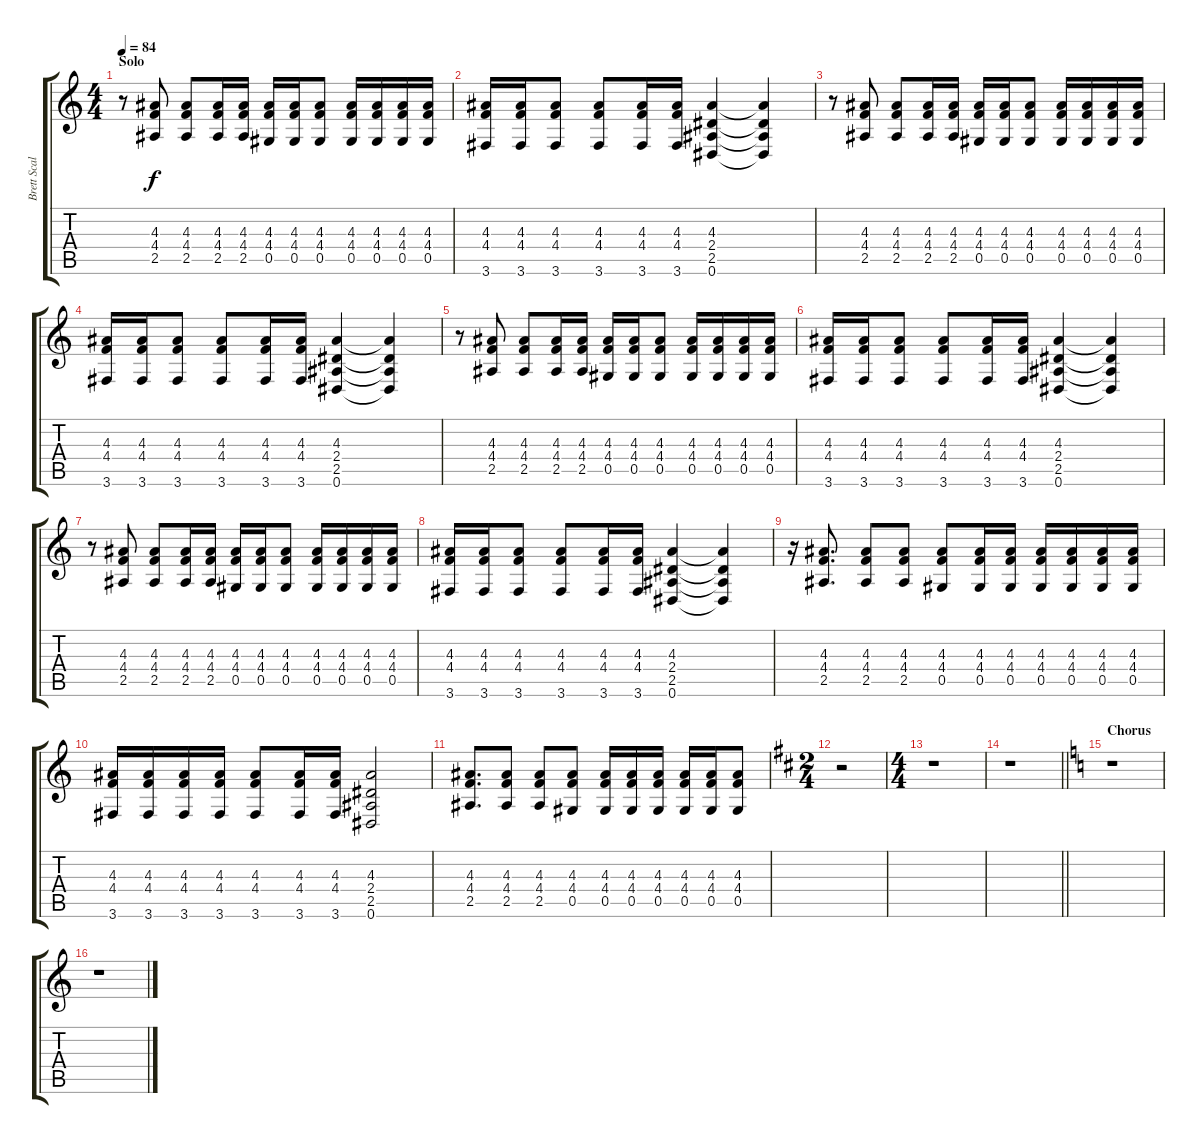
\track ("Brett Scallions (Rhythm Guitar)" "Brett Scal") {instrument distortionguitar}
\staff {score tabs}
\tuning (Eb4 Bb3 Gb3 Db3 Ab2 Eb2) {hide}
\ts (4 4)
\section ("" "Solo")
\tempo 84
\clef g2
\ks c
r.8{dy f} (4.3 4.4 2.5).8 (4.3 4.4 2.5).8 (4.3 4.4 2.5).16 (4.3 4.4 2.5).16 (4.3 4.4 0.5).16 (4.3 4.4 0.5).16 (4.3 4.4 0.5).8 (4.3 4.4 0.5).16 (4.3 4.4 0.5).16 (4.3 4.4 0.5).16 (4.3 4.4 0.5).16 |
(4.3 4.4 3.6).16 (4.3 4.4 3.6).16 (4.3 4.4 3.6).8 (4.3 4.4 3.6).8 (4.3 4.4 3.6).16 (4.3 4.4 3.6).16 (4.3 2.4 2.5 0.6).4 (4.3{t} 2.4{t} 2.5{t} 0.6{t}).4 |
r.8 (4.3 4.4 2.5).8 (4.3 4.4 2.5).8 (4.3 4.4 2.5).16 (4.3 4.4 2.5).16 (4.3 4.4 0.5).16 (4.3 4.4 0.5).16 (4.3 4.4 0.5).8 (4.3 4.4 0.5).16 (4.3 4.4 0.5).16 (4.3 4.4 0.5).16 (4.3 4.4 0.5).16 |
(4.3 4.4 3.6).16 (4.3 4.4 3.6).16 (4.3 4.4 3.6).8 (4.3 4.4 3.6).8 (4.3 4.4 3.6).16 (4.3 4.4 3.6).16 (4.3 2.4 2.5 0.6).4 (4.3{t} 2.4{t} 2.5{t} 0.6{t}).4 |
r.8 (4.3 4.4 2.5).8 (4.3 4.4 2.5).8 (4.3 4.4 2.5).16 (4.3 4.4 2.5).16 (4.3 4.4 0.5).16 (4.3 4.4 0.5).16 (4.3 4.4 0.5).8 (4.3 4.4 0.5).16 (4.3 4.4 0.5).16 (4.3 4.4 0.5).16 (4.3 4.4 0.5).16 |
(4.3 4.4 3.6).16 (4.3 4.4 3.6).16 (4.3 4.4 3.6).8 (4.3 4.4 3.6).8 (4.3 4.4 3.6).16 (4.3 4.4 3.6).16 (4.3 2.4 2.5 0.6).4 (4.3{t} 2.4{t} 2.5{t} 0.6{t}).4 |
r.8 (4.3 4.4 2.5).8 (4.3 4.4 2.5).8 (4.3 4.4 2.5).16 (4.3 4.4 2.5).16 (4.3 4.4 0.5).16 (4.3 4.4 0.5).16 (4.3 4.4 0.5).8 (4.3 4.4 0.5).16 (4.3 4.4 0.5).16 (4.3 4.4 0.5).16 (4.3 4.4 0.5).16 |
(4.3 4.4 3.6).16 (4.3 4.4 3.6).16 (4.3 4.4 3.6).8 (4.3 4.4 3.6).8 (4.3 4.4 3.6).16 (4.3 4.4 3.6).16 (4.3 2.4 2.5 0.6).4 (4.3{t} 2.4{t} 2.5{t} 0.6{t}).4 |
r.16 (4.3 4.4 2.5).8{d} (4.3 4.4 2.5).8 (4.3 4.4 2.5).8 (4.3 4.4 0.5).8 (4.3 4.4 0.5).16 (4.3 4.4 0.5).16 (4.3 4.4 0.5).16 (4.3 4.4 0.5).16 (4.3 4.4 0.5).16 (4.3 4.4 0.5).16 |
(4.3 4.4 3.6).16 (4.3 4.4 3.6).16 (4.3 4.4 3.6).16 (4.3 4.4 3.6).16 (4.3 4.4 3.6).8 (4.3 4.4 3.6).16 (4.3 4.4 3.6).16 (4.3 2.4 2.5 0.6).2 |
(4.3 4.4 2.5).8{d} (4.3 4.4 2.5).8 (4.3 4.4 2.5).8 (4.3 4.4 0.5).8 (4.3 4.4 0.5).16 (4.3 4.4 0.5).16 (4.3 4.4 0.5).16 (4.3 4.4 0.5).16 (4.3 4.4 0.5).16 (4.3 4.4 0.5).8 |
\ts (2 4)
\ks d
r.2 |
\ts (4 4)
r.1 |
\barLineRight lightlight
r.1 |
\section ("" "Chorus")
\ks c
r.1 |
r.1
